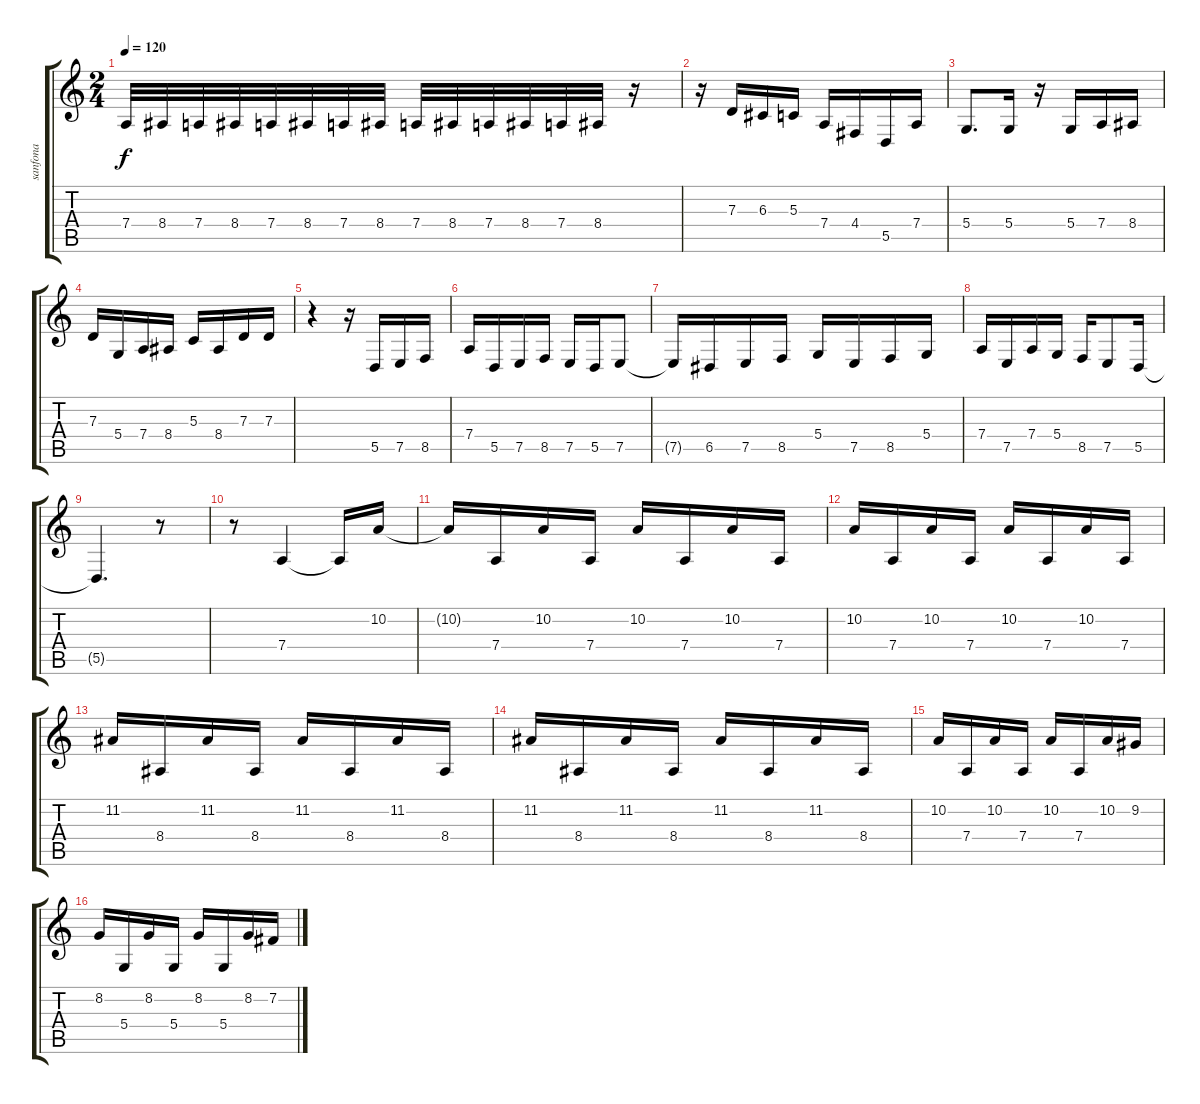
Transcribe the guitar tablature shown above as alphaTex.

\track ("sanfona" "sanfona") {instrument accordion}
\staff {score tabs}
\tuning (E4 B3 G3 D3 A2 E2) {hide}
\ts (2 4)
\tempo 120
\clef g2
\ks c
7.4{t}.32{dy f} 8.4.32 7.4.32 8.4.32 7.4.32 8.4.32 7.4.32 8.4.32 7.4.32 8.4.32 7.4.32 8.4.32 7.4.32 8.4.32 r.16 |
r.16 7.3.16 6.3.16 5.3.16 7.4.16 4.4.16 5.5.16 7.4.16 |
5.4.8{d} 5.4.16 r.16 5.4.16 7.4.16 8.4.16 |
7.3.16 5.4.16 7.4.16 8.4.16 5.3.16 8.4.16 7.3.16 7.3.16 |
r.4 r.16 5.5.16 7.5.16 8.5.16 |
7.4.16 5.5.16 7.5.16 8.5.16 7.5.16 5.5.16 7.5.8 |
7.5{t}.16 6.5.16 7.5.16 8.5.16 5.4.16 7.5.16 8.5.16 5.4.16 |
7.4.16 7.5.16 7.4.16 5.4.16 8.5.16 7.5.8 5.5.16 |
5.5{t}.4{d} r.8 |
r.8 7.4.4 7.4{t}.16 10.2.16 |
10.2{t}.16 7.4.16 10.2.16 7.4.16 10.2.16 7.4.16 10.2.16 7.4.16 |
10.2.16 7.4.16 10.2.16 7.4.16 10.2.16 7.4.16 10.2.16 7.4.16 |
11.2.16 8.4.16 11.2.16 8.4.16 11.2.16 8.4.16 11.2.16 8.4.16 |
11.2.16 8.4.16 11.2.16 8.4.16 11.2.16 8.4.16 11.2.16 8.4.16 |
10.2.16 7.4.16 10.2.16 7.4.16 10.2.16 7.4.16 10.2.16 9.2.16 |
8.2.16 5.4.16 8.2.16 5.4.16 8.2.16 5.4.16 8.2.16 7.2.16
